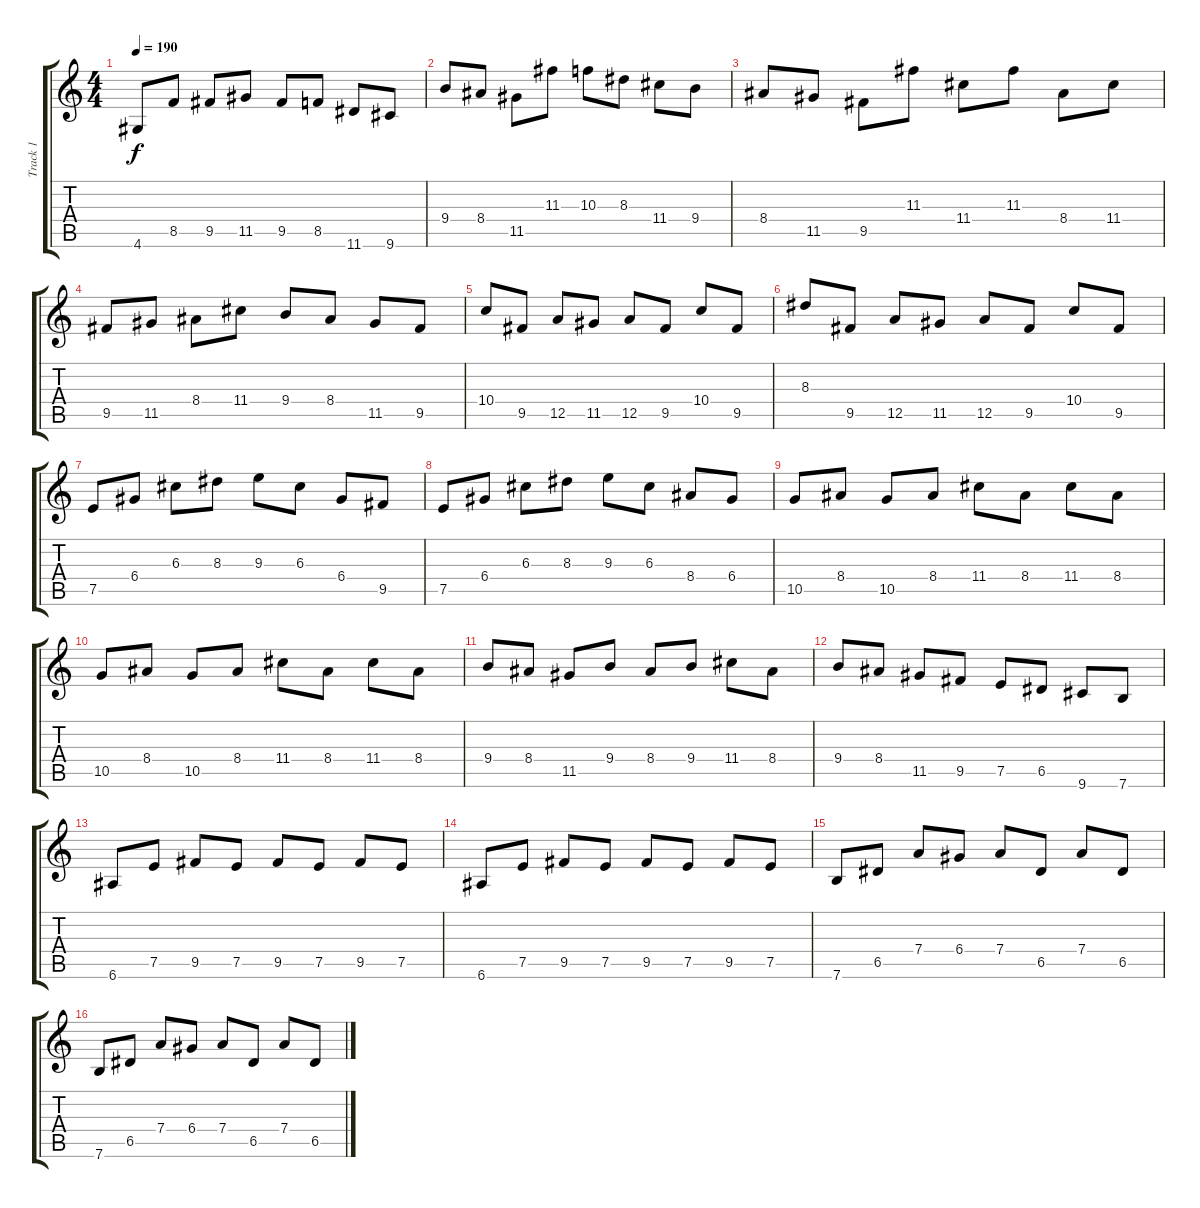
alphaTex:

\track ("Track 1" "Track 1") {instrument electricguitarjazz}
\staff {score tabs}
\tuning (E4 B3 G3 D3 A2 E2) {hide}
\ts (4 4)
\tempo 190
\clef g2
\ks c
4.6.8{dy f} 8.5.8 9.5.8 11.5.8 9.5.8 8.5.8 11.6.8 9.6.8 |
9.4.8 8.4.8 11.5.8 11.3.8 10.3.8 8.3.8 11.4.8 9.4.8 |
8.4.8 11.5.8 9.5.8 11.3.8 11.4.8 11.3.8 8.4.8 11.4.8 |
9.5.8 11.5.8 8.4.8 11.4.8 9.4.8 8.4.8 11.5.8 9.5.8 |
10.4.8 9.5.8 12.5.8 11.5.8 12.5.8 9.5.8 10.4.8 9.5.8 |
8.3.8 9.5.8 12.5.8 11.5.8 12.5.8 9.5.8 10.4.8 9.5.8 |
7.5.8 6.4.8 6.3.8 8.3.8 9.3.8 6.3.8 6.4.8 9.5.8 |
7.5.8 6.4.8 6.3.8 8.3.8 9.3.8 6.3.8 8.4.8 6.4.8 |
10.5.8 8.4.8 10.5.8 8.4.8 11.4.8 8.4.8 11.4.8 8.4.8 |
10.5.8 8.4.8 10.5.8 8.4.8 11.4.8 8.4.8 11.4.8 8.4.8 |
9.4.8 8.4.8 11.5.8 9.4.8 8.4.8 9.4.8 11.4.8 8.4.8 |
9.4.8 8.4.8 11.5.8 9.5.8 7.5.8 6.5.8 9.6.8 7.6.8 |
6.6.8 7.5.8 9.5.8 7.5.8 9.5.8 7.5.8 9.5.8 7.5.8 |
6.6.8 7.5.8 9.5.8 7.5.8 9.5.8 7.5.8 9.5.8 7.5.8 |
7.6.8 6.5.8 7.4.8 6.4.8 7.4.8 6.5.8 7.4.8 6.5.8 |
7.6.8 6.5.8 7.4.8 6.4.8 7.4.8 6.5.8 7.4.8 6.5.8
